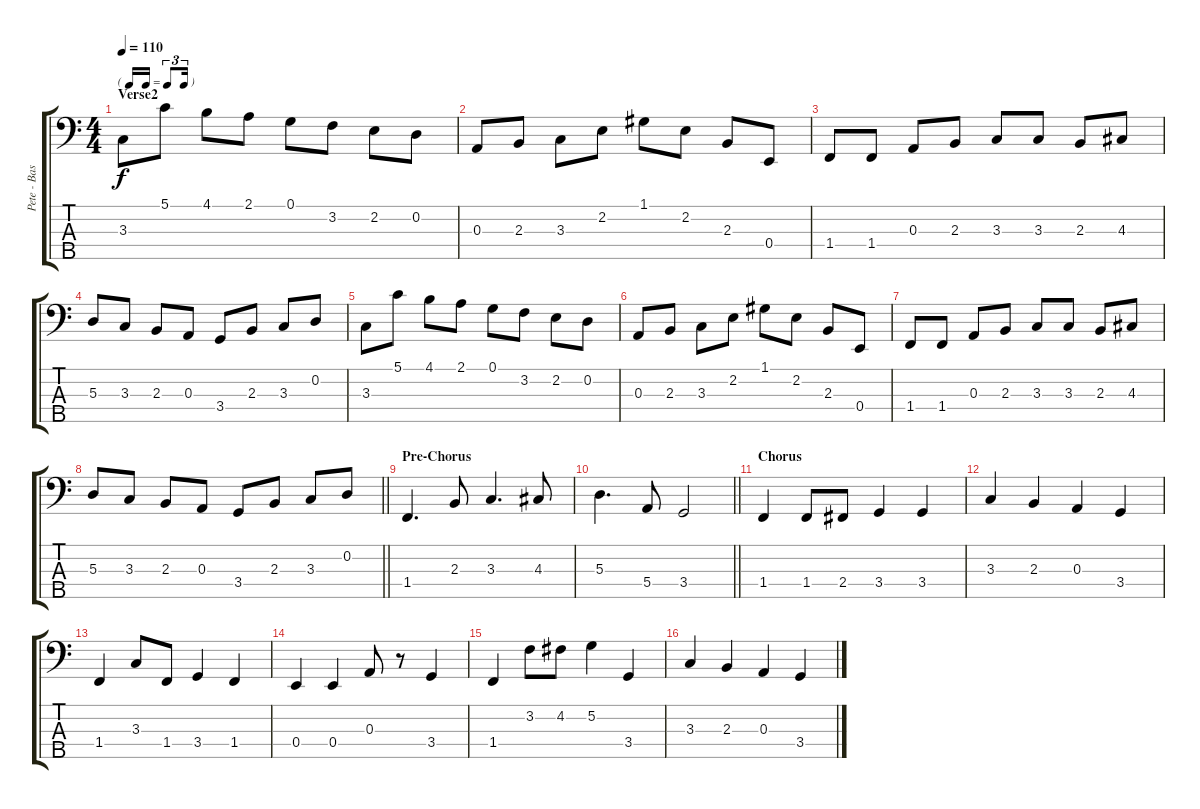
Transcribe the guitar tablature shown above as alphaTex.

\track ("Pete - Bass" "Pete - Bas") {instrument acousticbass}
\staff {score tabs}
\tuning (G2 D2 A1 E1 B0) {hide}
\ts (4 4)
\tf triplet16th
\section ("" "Verse2")
\tempo 110
\clef f4
\ks c
3.3.8{dy f} 5.1.8 4.1.8 2.1.8 0.1.8 3.2.8 2.2.8 0.2.8 |
0.3.8 2.3.8 3.3.8 2.2.8 1.1.8 2.2.8 2.3.8 0.4.8 |
1.4.8 1.4.8 0.3.8 2.3.8 3.3.8 3.3.8 2.3.8 4.3.8 |
5.3.8 3.3.8 2.3.8 0.3.8 3.4.8 2.3.8 3.3.8 0.2.8 |
3.3.8 5.1.8 4.1.8 2.1.8 0.1.8 3.2.8 2.2.8 0.2.8 |
0.3.8 2.3.8 3.3.8 2.2.8 1.1.8 2.2.8 2.3.8 0.4.8 |
1.4.8 1.4.8 0.3.8 2.3.8 3.3.8 3.3.8 2.3.8 4.3.8 |
\barLineRight lightlight
5.3.8 3.3.8 2.3.8 0.3.8 3.4.8 2.3.8 3.3.8 0.2.8 |
\section ("" "Pre-Chorus")
1.4.4{d} 2.3.8 3.3.4{d} 4.3.8 |
\barLineRight lightlight
5.3.4{d} 5.4.8 3.4.2 |
\section ("" "Chorus")
1.4.4 1.4.8 2.4.8 3.4.4 3.4.4 |
3.3.4 2.3.4 0.3.4 3.4.4 |
1.4.4 3.3.8 1.4.8 3.4.4 1.4.4 |
0.4.4 0.4.4 0.3.8 r.8 3.4.4 |
1.4.4 3.2.8 4.2.8 5.2.4 3.4.4 |
3.3.4 2.3.4 0.3.4 3.4.4
